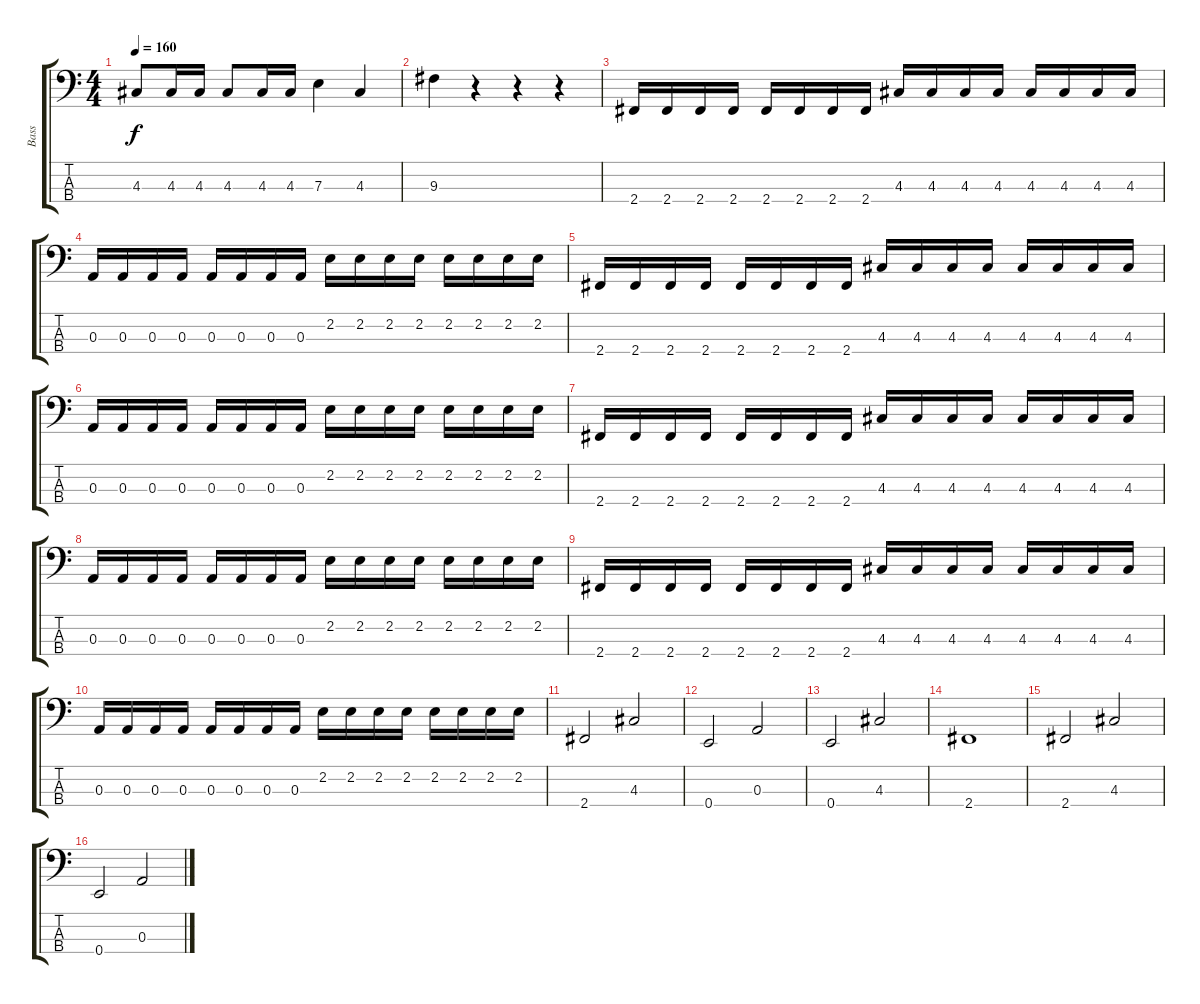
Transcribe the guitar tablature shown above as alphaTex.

\track ("Bass" "Bass") {instrument electricbasspick}
\staff {score tabs}
\tuning (G2 D2 A1 E1) {hide}
\ts (4 4)
\tempo 160
\clef f4
\ks c
4.3.8{dy f} 4.3.16 4.3.16 4.3.8 4.3.16 4.3.16 7.3.4 4.3.4 |
9.3.4 r.4 r.4 r.4 |
2.4.16 2.4.16 2.4.16 2.4.16 2.4.16 2.4.16 2.4.16 2.4.16 4.3.16 4.3.16 4.3.16 4.3.16 4.3.16 4.3.16 4.3.16 4.3.16 |
0.3.16 0.3.16 0.3.16 0.3.16 0.3.16 0.3.16 0.3.16 0.3.16 2.2.16 2.2.16 2.2.16 2.2.16 2.2.16 2.2.16 2.2.16 2.2.16 |
2.4.16 2.4.16 2.4.16 2.4.16 2.4.16 2.4.16 2.4.16 2.4.16 4.3.16 4.3.16 4.3.16 4.3.16 4.3.16 4.3.16 4.3.16 4.3.16 |
0.3.16 0.3.16 0.3.16 0.3.16 0.3.16 0.3.16 0.3.16 0.3.16 2.2.16 2.2.16 2.2.16 2.2.16 2.2.16 2.2.16 2.2.16 2.2.16 |
2.4.16 2.4.16 2.4.16 2.4.16 2.4.16 2.4.16 2.4.16 2.4.16 4.3.16 4.3.16 4.3.16 4.3.16 4.3.16 4.3.16 4.3.16 4.3.16 |
0.3.16 0.3.16 0.3.16 0.3.16 0.3.16 0.3.16 0.3.16 0.3.16 2.2.16 2.2.16 2.2.16 2.2.16 2.2.16 2.2.16 2.2.16 2.2.16 |
2.4.16 2.4.16 2.4.16 2.4.16 2.4.16 2.4.16 2.4.16 2.4.16 4.3.16 4.3.16 4.3.16 4.3.16 4.3.16 4.3.16 4.3.16 4.3.16 |
0.3.16 0.3.16 0.3.16 0.3.16 0.3.16 0.3.16 0.3.16 0.3.16 2.2.16 2.2.16 2.2.16 2.2.16 2.2.16 2.2.16 2.2.16 2.2.16 |
2.4.2 4.3.2 |
0.4.2 0.3.2 |
0.4.2 4.3.2 |
2.4.1 |
2.4.2 4.3.2 |
0.4.2 0.3.2
